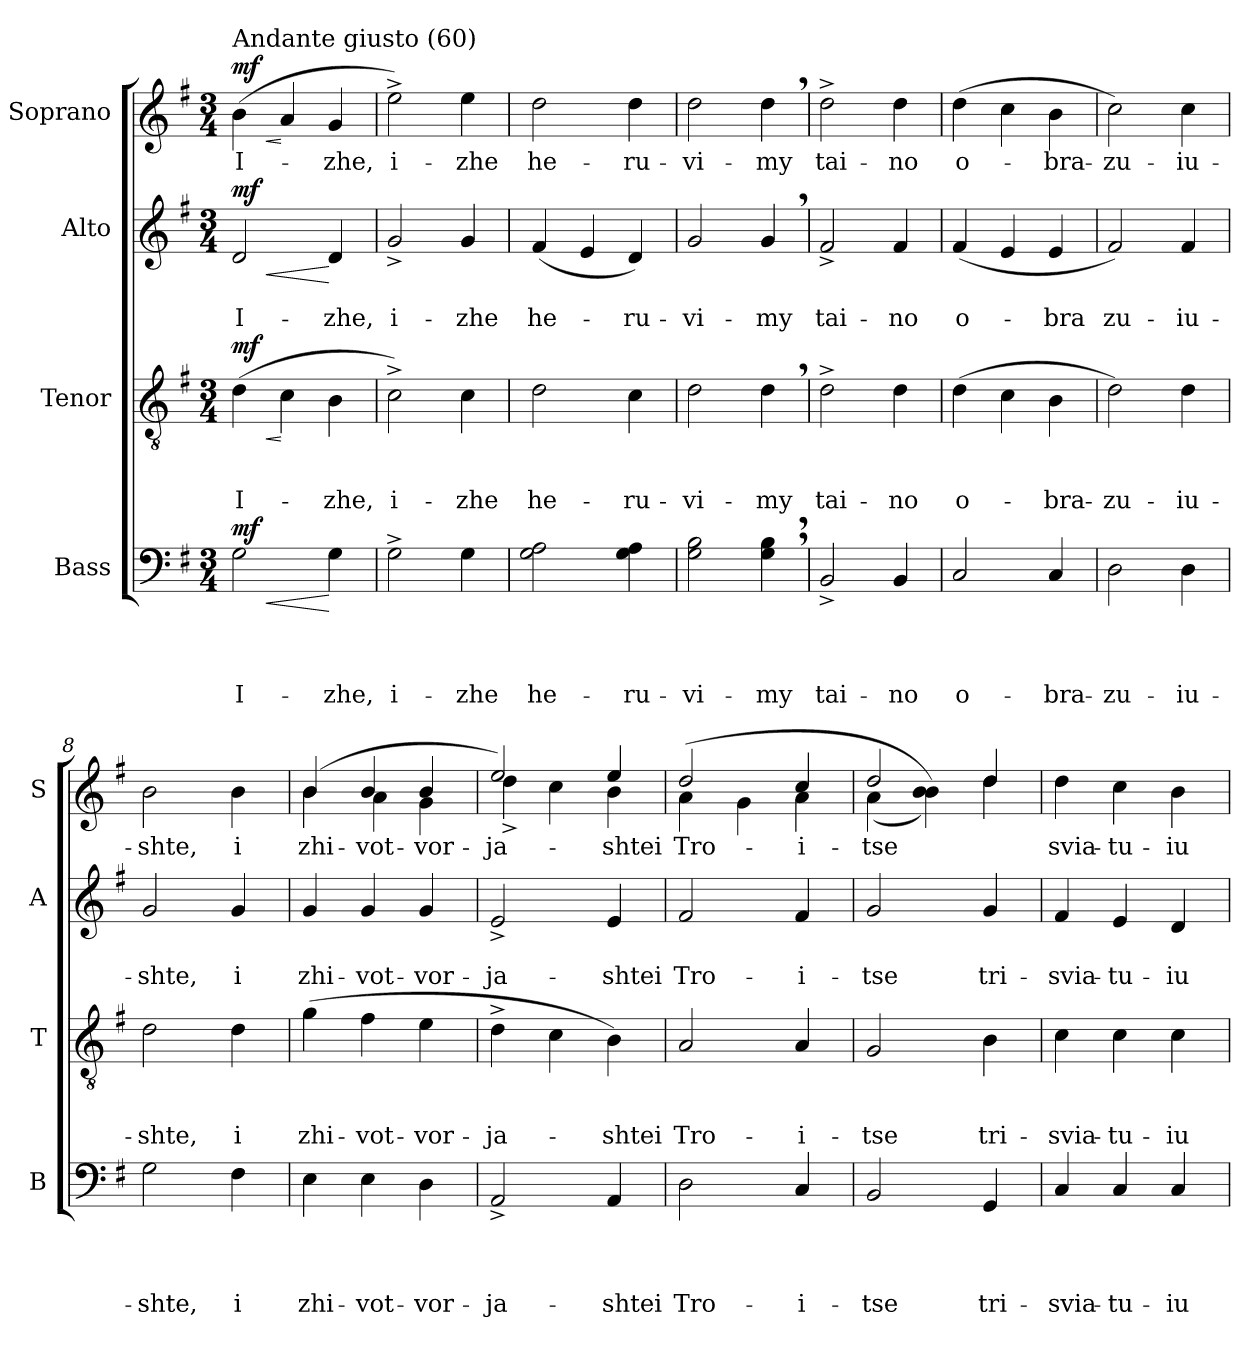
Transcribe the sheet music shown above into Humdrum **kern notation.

**kern	**text	**text	**text	**text	**dynam	**kern	**text	**text	**text	**dynam	**kern	**text	**text	**dynam	**kern	**text	**dynam
*part4	*part4	*part4	*part4	*part4	*part4	*part3	*part3	*part3	*part3	*part3	*part2	*part2	*part2	*part2	*part1	*part1	*part1
*staff4	*staff4	*staff4	*staff4	*staff4	*staff4	*staff3	*staff3	*staff3	*staff3	*staff3	*staff2	*staff2	*staff2	*staff2	*staff1	*staff1	*staff1
*I"Bass	*	*	*	*	*	*I"Tenor	*	*	*	*	*I"Alto	*	*	*	*I"Soprano	*	*
*I'B	*	*	*	*	*	*I'T	*	*	*	*	*I'A	*	*	*	*I'S	*	*
!!LO:PB:g=z
*clefF4	*	*	*	*	*	*clefGv2	*	*	*	*	*clefG2	*	*	*	*clefG2	*	*
*k[f#]	*	*	*	*	*	*k[f#]	*	*	*	*	*k[f#]	*	*	*	*k[f#]	*	*
*G:	*	*	*	*	*	*G:	*	*	*	*	*G:	*	*	*	*G:	*	*
*M3/4	*	*	*	*	*	*M3/4	*	*	*	*	*M3/4	*	*	*	*M3/4	*	*
=1	=1	=1	=1	=1	=1	=1	=1	=1	=1	=1	=1	=1	=1	=1	=1	=1	=1
!	!	!	!	!	!	!	!	!	!	!	!	!	!	!	!LO:TX:a:t=Andante giusto (60)	!	!
!	!	!	!	!LO:LY:b	!LO:HP:b	!	!	!	!LO:LY:b	!LO:HP:b	!	!	!LO:LY:b	!LO:HP:b	!	!LO:LY:b	!LO:HP:b
!	!	!	!	!	!LO:DY:n=1:a	!	!	!	!	!LO:DY:n=1:a	!	!	!	!LO:DY:n=1:a	!	!	!LO:DY:n=1:a
2G\	.	.	.	I-	< mf	(>4d\	.	.	I-	< mf	2d/	.	I-	< mf	(>4b\	I-	< mf
.	.	.	.	.	.	4c\	.	.	.	[	.	.	.	.	4a/	.	[
!	!	!	!	!LO:LY:b	!	!	!	!	!LO:LY:b	!	!	!	!LO:LY:b	!	!	!LO:LY:b	!
4G\	.	.	.	-zhe,	[	4B\	.	.	-zhe,	.	4d/	.	-zhe,	[	4g/	-zhe,	.
=2	=2	=2	=2	=2	=2	=2	=2	=2	=2	=2	=2	=2	=2	=2	=2	=2	=2
!	!	!	!	!LO:LY:b	!	!	!	!	!LO:LY:b	!	!	!	!LO:LY:b	!	!	!LO:LY:b	!
2G^>\	.	.	.	i-	.	2c^>\)	.	.	i-	.	2g^</	.	i-	.	2ee^>\)	i-	.
!	!	!	!	!LO:LY:b	!	!	!	!	!LO:LY:b	!	!	!	!LO:LY:b	!	!	!LO:LY:b	!
4G\	.	.	.	-zhe	.	4c\	.	.	-zhe	.	4g/	.	-zhe	.	4ee\	-zhe	.
=3	=3	=3	=3	=3	=3	=3	=3	=3	=3	=3	=3	=3	=3	=3	=3	=3	=3
!	!	!	!	!LO:LY:b	!	!	!	!	!LO:LY:b	!	!	!	!LO:LY:b	!	!	!LO:LY:b	!
2G\ 2A\	.	.	.	he-	.	2d\	.	.	he-	.	(<4f#/	.	he-	.	2dd\	he-	.
.	.	.	.	.	.	.	.	.	.	.	4e/	.	.	.	.	.	.
!	!	!	!	!LO:LY:b	!	!	!	!	!LO:LY:b	!	!	!	!LO:LY:b	!	!	!LO:LY:b	!
4G\ 4A\	.	.	.	-ru-	.	4c\	.	.	-ru-	.	4d/)	.	-ru-	.	4dd\	-ru-	.
=4	=4	=4	=4	=4	=4	=4	=4	=4	=4	=4	=4	=4	=4	=4	=4	=4	=4
!	!	!	!	!LO:LY:b	!	!	!	!	!LO:LY:b	!	!	!	!LO:LY:b	!	!	!LO:LY:b	!
2G\ 2B\	.	.	.	-vi-	.	2d\	.	.	-vi-	.	2g/	.	-vi-	.	2dd\	-vi-	.
!	!	!	!	!LO:LY:b	!	!	!	!	!LO:LY:b	!	!	!	!LO:LY:b	!	!	!LO:LY:b	!
4G\,> 4B\,>	.	.	.	-my	.	4d,>\	.	.	-my	.	4g,>/	.	-my	.	4dd,>\	-my	.
=5	=5	=5	=5	=5	=5	=5	=5	=5	=5	=5	=5	=5	=5	=5	=5	=5	=5
!	!	!	!	!LO:LY:b	!	!	!	!	!LO:LY:b	!	!	!	!LO:LY:b	!	!	!LO:LY:b	!
2BB^</	.	.	.	tai-	.	2d^>\	.	.	tai-	.	2f#^</	.	tai-	.	2dd^>\	tai-	.
!	!	!	!	!LO:LY:b	!	!	!	!	!LO:LY:b	!	!	!	!LO:LY:b	!	!	!LO:LY:b	!
4BB/	.	.	.	-no	.	4d\	.	.	-no	.	4f#/	.	-no	.	4dd\	-no	.
=6	=6	=6	=6	=6	=6	=6	=6	=6	=6	=6	=6	=6	=6	=6	=6	=6	=6
!	!	!	!	!LO:LY:b	!	!	!	!	!LO:LY:b	!	!	!	!LO:LY:b	!	!	!LO:LY:b	!
2C/	.	.	.	o-	.	(>4d\	.	.	o-	.	(<4f#/	.	o-	.	(>4dd\	o-	.
.	.	.	.	.	.	4c\	.	.	.	.	4e/	.	.	.	4cc\	.	.
!	!	!	!	!LO:LY:b	!	!	!	!	!LO:LY:b	!	!	!	!LO:LY:b	!	!	!LO:LY:b	!
4C/	.	.	.	-bra-	.	4B\	.	.	-bra-	.	4e/	.	-bra	.	4b\	-bra-	.
=7	=7	=7	=7	=7	=7	=7	=7	=7	=7	=7	=7	=7	=7	=7	=7	=7	=7
!	!	!	!	!LO:LY:b	!	!	!	!	!LO:LY:b	!	!	!	!LO:LY:b	!	!	!LO:LY:b	!
2D\	.	.	.	-zu-	.	2d\)	.	.	-zu-	.	2f#/)	.	zu-	.	2cc\)	-zu-	.
!	!	!	!	!LO:LY:b	!	!	!	!	!LO:LY:b	!	!	!	!LO:LY:b	!	!	!LO:LY:b	!
4D\	.	.	.	-iu-	.	4d\	.	.	-iu-	.	4f#/	.	-iu-	.	4cc\	-iu-	.
!!LO:LB:g=z
=8	=8	=8	=8	=8	=8	=8	=8	=8	=8	=8	=8	=8	=8	=8	=8	=8	=8
!	!	!	!	!LO:LY:b	!	!	!	!	!LO:LY:b	!	!	!	!LO:LY:b	!	!	!LO:LY:b	!
2G\	.	.	.	-shte,	.	2d\	.	.	-shte,	.	2g/	.	-shte,	.	2b\	-shte,	.
!	!	!	!	!LO:LY:b	!	!	!	!	!LO:LY:b	!	!	!	!LO:LY:b	!	!	!LO:LY:b	!
4F#\	.	.	.	i	.	4d\	.	.	i	.	4g/	.	i	.	4b\	i	.
=9	=9	=9	=9	=9	=9	=9	=9	=9	=9	=9	=9	=9	=9	=9	=9	=9	=9
!	!	!	!	!LO:LY:b	!	!	!	!	!LO:LY:b	!	!	!	!LO:LY:b	!	!	!LO:LY:b	!
*	*	*	*	*	*	*	*	*	*	*	*	*	*	*	*^	*	*
4E\	.	.	.	zhi-	.	(>4g\	.	.	zhi-	.	4g/	.	zhi-	.	(4b/	4b\	zhi-	.
!	!	!	!	!LO:LY:b	!	!	!	!	!LO:LY:b	!	!	!	!LO:LY:b	!	!	!	!LO:LY:b	!
4E\	.	.	.	-vot-	.	4f#\	.	.	-vot-	.	4g/	.	-vot-	.	4b/	4a\	-vot-	.
!	!	!	!	!LO:LY:b	!	!	!	!	!LO:LY:b	!	!	!	!LO:LY:b	!	!	!	!LO:LY:b	!
4D\	.	.	.	-vor-	.	4e\	.	.	-vor-	.	4g/	.	-vor-	.	4b/	4g\	-vor-	.
=10	=10	=10	=10	=10	=10	=10	=10	=10	=10	=10	=10	=10	=10	=10	=10	=10	=10	=10
!	!	!	!	!LO:LY:b	!	!	!	!	!LO:LY:b	!	!	!	!LO:LY:b	!	!	!	!LO:LY:b	!
2AA^</	.	.	.	-ja-	.	4d^>\	.	.	-ja-	.	2e^</	.	-ja-	.	2ee/)	4dd^<\	ja-	.
.	.	.	.	.	.	4c\	.	.	.	.	.	.	.	.	.	4cc\	.	.
!	!	!	!	!LO:LY:b	!	!	!	!	!LO:LY:b	!	!	!	!LO:LY:b	!	!	!	!LO:LY:b	!
4AA/	.	.	.	-shtei	.	4B\)	.	.	-shtei	.	4e/	.	-shtei	.	4b\	4ee/	-shtei	.
=11	=11	=11	=11	=11	=11	=11	=11	=11	=11	=11	=11	=11	=11	=11	=11	=11	=11	=11
!	!	!	!	!LO:LY:b	!	!	!	!	!LO:LY:b	!	!	!	!LO:LY:b	!	!	!	!LO:LY:b	!
2D\	.	.	.	Tro-	.	2A/	.	.	Tro-	.	2f#/	.	Tro-	.	2dd/	(<4a\	-Tro-	.
.	.	.	.	.	.	.	.	.	.	.	.	.	.	.	.	4g\	.	.
!	!	!	!	!LO:LY:b	!	!	!	!	!LO:LY:b	!	!	!	!LO:LY:b	!	!	!	!LO:LY:b	!
4C/	.	.	.	-i-	.	4A/	.	.	-i-	.	4f#/	.	-i-	.	4a\	4cc/	-i-	.
=12	=12	=12	=12	=12	=12	=12	=12	=12	=12	=12	=12	=12	=12	=12	=12	=12	=12	=12
!	!	!	!	!LO:LY:b	!	!	!	!	!LO:LY:b	!	!	!	!LO:LY:b	!	!	!	!LO:LY:b	!
2BB/	.	.	.	-tse	.	2G/	.	.	-tse	.	2g/	.	-tse	.	2dd/	(<4a\	-tse	.
.	.	.	.	.	.	.	.	.	.	.	.	.	.	.	.	4b\ 4b\))	.	.
!	!	!	!	!LO:LY:b	!	!	!	!	!LO:LY:b	!	!	!	!LO:LY:b	!	!	!	!LO:LY:b	!
4GG/	.	.	.	tri-	.	4B\	.	.	tri-	.	4g/	.	tri-	.	4dd\	4dd/	.	.
=13	=13	=13	=13	=13	=13	=13	=13	=13	=13	=13	=13	=13	=13	=13	=13	=13	=13	=13
!	!	!	!	!LO:LY:b	!	!	!	!	!LO:LY:b	!	!	!	!LO:LY:b	!	!	!	!LO:LY:b	!
*	*	*	*	*	*	*	*	*	*	*	*	*	*	*	*v	*v	*	*
4C/	.	.	.	-svia-	.	4c\	.	.	-svia-	.	4f#/	.	-svia-	.	4dd\	svia-	.
!	!	!	!	!LO:LY:b	!	!	!	!	!LO:LY:b	!	!	!	!LO:LY:b	!	!	!LO:LY:b	!
4C/	.	.	.	-tu-	.	4c\	.	.	-tu-	.	4e/	.	-tu-	.	4cc\	-tu-	.
!	!	!	!	!LO:LY:b	!	!	!	!	!LO:LY:b	!	!	!	!LO:LY:b	!	!	!LO:LY:b	!
4C/	.	.	.	-iu	.	4c\	.	.	-iu	.	4d/	.	-iu	.	4b\	-iu	.
=	=	=	=	=	=	=	=	=	=	=	=	=	=	=	=	=	=
*-	*-	*-	*-	*-	*-	*-	*-	*-	*-	*-	*-	*-	*-	*-	*-	*-	*-
